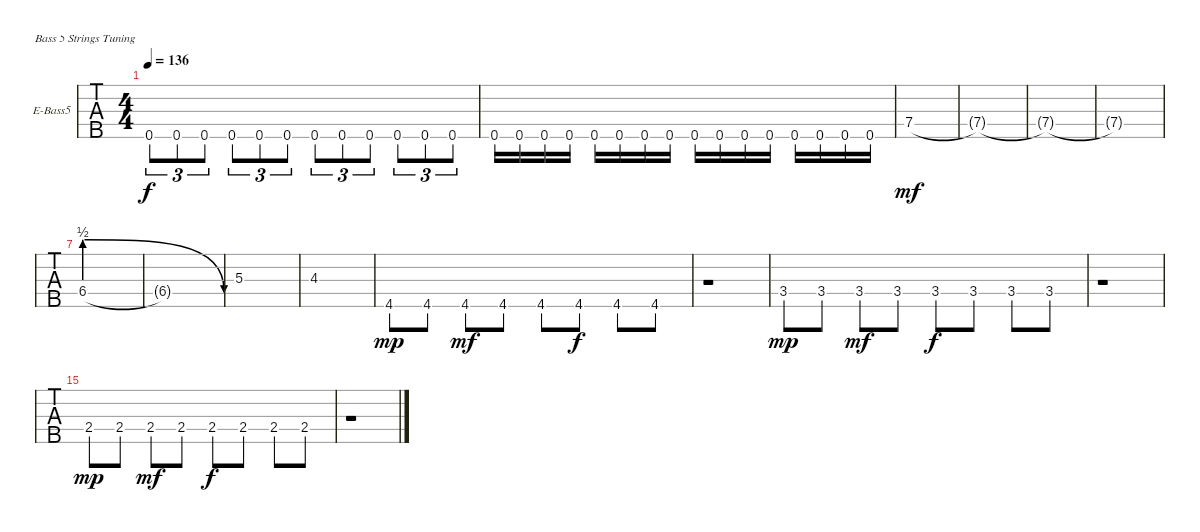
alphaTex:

\defaultSystemsLayout 4
\bracketExtendMode groupsimilarinstruments
\firstSystemTrackNameOrientation horizontal
\otherSystemsTrackNameOrientation horizontal
\defaultBarNumberDisplay FirstOfSystem
\track ("Dist Bass" "E-Bass5") {multiBarRest instrument electricbassfinger}
\staff {tabs}
\tuning (G2 D2 A1 E1 B0)
\ts (4 4)
\tempo 136
\clef f4
\ks c
0.5.8{tu (3 2) dy f} 0.5.8{tu (3 2)} 0.5.8{tu (3 2)} 0.5.8{tu (3 2)} 0.5.8{tu (3 2)} 0.5.8{tu (3 2)} 0.5.8{tu (3 2)} 0.5.8{tu (3 2)} 0.5.8{tu (3 2)} 0.5.8{tu (3 2)} 0.5.8{tu (3 2)} 0.5.8{tu (3 2)} |
0.5.16 0.5.16 0.5.16 0.5.16 0.5.16 0.5.16 0.5.16 0.5.16 0.5.16 0.5.16 0.5.16 0.5.16 0.5.16 0.5.16 0.5.16 0.5.16 |
7.4.1{dy mf} |
7.4{t}.1 |
7.4{t}.1 |
7.4{t}.1 |
6.4{be (prebendrelease 0 2 29.4 0)}.1 |
6.4{t}.1 |
5.3.1 |
4.3.1 |
4.5.8{dy mp} 4.5.8 4.5.8{dy mf} 4.5.8 4.5.8 4.5.8{dy f} 4.5.8 4.5{ac}.8 |
r.1 |
3.4.8{dy mp} 3.4.8 3.4.8{dy mf} 3.4.8 3.4.8{dy f} 3.4.8 3.4.8 3.4{ac}.8 |
r.1 |
2.4.8{dy mp} 2.4.8 2.4.8{dy mf} 2.4.8 2.4.8{dy f} 2.4.8 2.4.8 2.4{ac}.8 |
r.1
